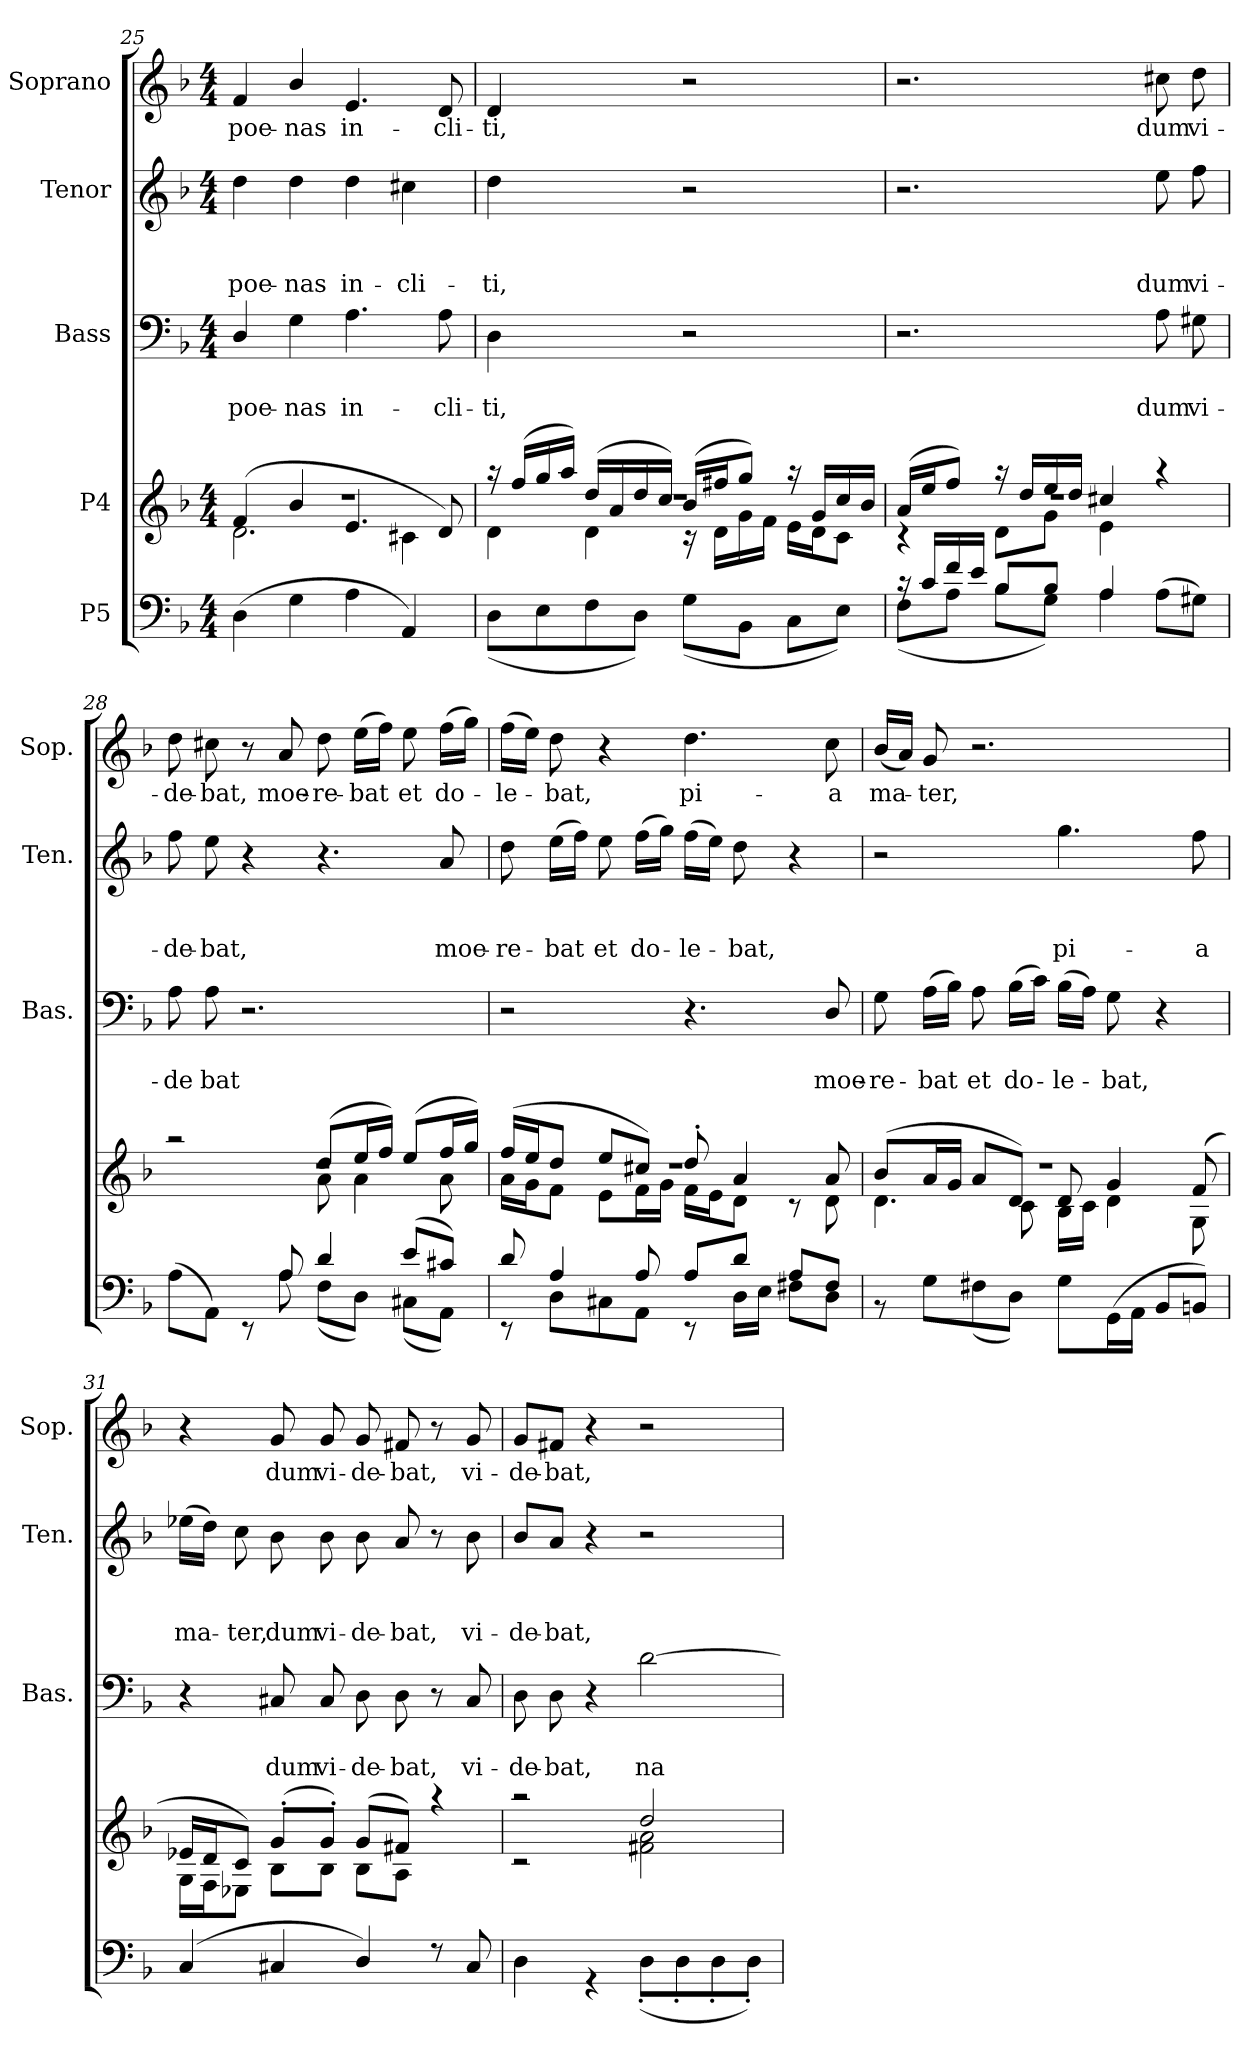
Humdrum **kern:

**kern	**kern	**kern	**text	**text	**kern	**text	**text	**text	**kern	**text
*part5	*part4	*part3	*part3	*part3	*part2	*part2	*part2	*part2	*part1	*part1
*staff5	*staff4	*staff3	*staff3	*staff3	*staff2	*staff2	*staff2	*staff2	*staff1	*staff1
*I"P5	*I"P4	*I"Bass	*	*	*I"Tenor	*	*	*	*I"Soprano	*
*	*	*I'Bas.	*	*	*I'Ten.	*	*	*	*I'Sop.	*
*clefF4	*clefG2	*clefF4	*	*	*clefG2	*	*	*	*clefG2	*
*	*	*	*	*	*ITrd7c12	*	*	*	*	*
*k[b-]	*k[b-]	*k[b-]	*	*	*k[b-]	*	*	*	*k[b-]	*
*F:	*F:	*F:	*	*	*F:	*	*	*	*F:	*
*M4/4	*M4/4	*M4/4	*	*	*M4/4	*	*	*	*M4/4	*
=25	=25	=25	=25	=25	=25	=25	=25	=25	=25	=25
*^	*^	*	*	*	*	*	*	*	*	*
*	*	*	*^	*	*	*	*	*	*	*	*	*
!	!	!	!	!	!	!	!LO:LY:b	!	!	!	!LO:LY:b	!	!LO:LY:b
(>4D\	1ryy	(>4f/	2.d\	1r	4D/	.	poe-	4d\	.	.	poe-	4f/	poe-
!	!	!	!	!	!	!	!LO:LY:b	!	!	!	!LO:LY:b	!	!LO:LY:b
4G\	.	4b-/	.	.	4G\	.	-nas	4d\	.	.	-nas	4b-/	-nas
!	!	!	!	!	!	!	!LO:LY:b	!	!	!	!LO:LY:b	!	!LO:LY:b
4A\	.	4.e/	.	.	4.A\	.	in-	4d\	.	.	in-	4.e/	in-
!	!	!	!	!	!	!	!	!	!	!	!LO:LY:b	!	!
4AA/)	.	.	4c#X\	.	.	.	.	4c#X\	.	.	-cli-	.	.
!	!	!	!	!	!	!	!LO:LY:b	!	!	!	!	!	!LO:LY:b
.	.	8d/)	.	.	8A\	.	-cli-	.	.	.	.	8d/	-cli-
=26	=26	=26	=26	=26	=26	=26	=26	=26	=26	=26	=26	=26	=26
!	!	!	!	!	!	!	!LO:LY:b	!	!	!	!LO:LY:b	!	!LO:LY:b
1ryy	(>8D\L	16raa	4d\	1r	4D\	.	-ti,	4d\	.	.	-ti,	4d/	-ti,
.	.	(>16ff/LL	.	.	.	.	.	.	.	.	.	.	.
.	8E\	16gg/	.	.	.	.	.	.	.	.	.	.	.
.	.	16aa/JJ)	.	.	.	.	.	.	.	.	.	.	.
.	8F\	(>16dd/LL	4d\	.	4ryy	.	.	4ryy	.	.	.	4ryy	.
.	.	16a/	.	.	.	.	.	.	.	.	.	.	.
.	8D\J)	16dd/	.	.	.	.	.	.	.	.	.	.	.
.	.	16cc/JJ)	.	.	.	.	.	.	.	.	.	.	.
.	(<8G\L	(>16b-/LL	16rc	.	2r	.	.	2r	.	.	.	2r	.
.	.	16ff#X/J	16d\LL	.	.	.	.	.	.	.	.	.	.
.	8BB-\J	8gg/J)	16g\	.	.	.	.	.	.	.	.	.	.
.	.	.	16f\JJ	.	.	.	.	.	.	.	.	.	.
.	8C\L	16raa	16e\LL	.	.	.	.	.	.	.	.	.	.
.	.	16g/LL	16d\J	.	.	.	.	.	.	.	.	.	.
.	8E\J)	16cc/	8c\J	.	.	.	.	.	.	.	.	.	.
.	.	16b-/JJ	.	.	.	.	.	.	.	.	.	.	.
=27	=27	=27	=27	=27	=27	=27	=27	=27	=27	=27	=27	=27	=27
16rc	(<8F\L	(>16a/LL	4rc	1r	2.r	.	.	2.r	.	.	.	2.r	.
16c/LL	.	16ee/J	.	.	.	.	.	.	.	.	.	.	.
16f/	8A\J	8ff/J)	.	.	.	.	.	.	.	.	.	.	.
16e/JJ	.	.	.	.	.	.	.	.	.	.	.	.	.
8B-/L	8B-\L	16raa	8d\L	.	.	.	.	.	.	.	.	.	.
.	.	16dd/LL	.	.	.	.	.	.	.	.	.	.	.
8B-/J	8G\J)	16ee/	8g\J	.	.	.	.	.	.	.	.	.	.
.	.	16dd/JJ	.	.	.	.	.	.	.	.	.	.	.
4A/	4A\	4cc#X/	4e\	.	.	.	.	.	.	.	.	.	.
!	!	!	!	!	!	!	!LO:LY:b	!	!	!	!LO:LY:b	!	!LO:LY:b
4ryy	(>8A\L	4raa	4ryy	.	8A\	.	dum	8e\	.	.	dum	8cc#X\	dum
!	!	!	!	!	!	!	!LO:LY:b	!	!	!	!LO:LY:b	!	!LO:LY:b
.	8G#X\J)	.	.	.	8G#X\	.	vi-	8f\	.	.	vi-	8dd\	vi-
!!LO:LB:g=z
=28	=28	=28	=28	=28	=28	=28	=28	=28	=28	=28	=28	=28	=28
!	!	!	!	!	!	!	!LO:LY:b	!	!	!	!LO:LY:b	!	!LO:LY:b
4.ryy	(>8A\L	2raa	2ryy	1r	8A\	.	-de	8f\	.	.	-de-	8dd\	-de-
!	!	!	!	!	!	!	!LO:LY:b	!	!	!	!LO:LY:b	!	!LO:LY:b
.	8AA\J)	.	.	.	8A\	.	bat	8e\	.	.	-bat,	8cc#X\	-bat,
.	8rEE	.	.	.	2.r	.	.	4r	.	.	.	8r	.
!	!	!	!	!	!	!	!	!	!	!	!	!	!LO:LY:b
8A/	8A\	.	.	.	.	.	.	.	.	.	.	8a/	moe-
!	!	!	!	!	!	!	!	!	!	!	!	!	!LO:LY:b
4d/	(<8F\L	(>8dd/L	8a\	.	.	.	.	4.r	.	.	.	8dd\	-re-
!	!	!	!	!	!	!	!	!	!	!	!	!	!LO:LY:b
.	8D\J)	16ee/L	4a\	.	.	.	.	.	.	.	.	(>16ee\LL	-bat
.	.	16ff/JJ)	.	.	.	.	.	.	.	.	.	16ff\JJ)	.
!	!	!	!	!	!	!	!	!	!	!	!	!	!LO:LY:b
(>8e/L	(<8C#X\L	(>8ee/L	.	.	.	.	.	.	.	.	.	8ee\	et
!	!	!	!	!	!	!	!	!	!	!	!LO:LY:b	!	!LO:LY:b
8c#X/J)	8AA\J)	16ff/L	8a\	.	.	.	.	8A/	.	.	moe-	(>16ff\LL	do-
.	.	16gg/JJ)	.	.	.	.	.	.	.	.	.	16gg\JJ)	.
=29	=29	=29	=29	=29	=29	=29	=29	=29	=29	=29	=29	=29	=29
!	!	!	!	!	!	!	!	!	!	!	!LO:LY:b	!	!LO:LY:b
8d/	8rEE	(>16ff/LL	16a\LL	1r	2r	.	.	8d\	.	.	-re-	(>16ff\LL	-le-
.	.	16ee/J	16g\J	.	.	.	.	.	.	.	.	16ee\JJ)	.
!	!	!	!	!	!	!	!	!	!	!	!LO:LY:b	!	!LO:LY:b
4A/	8D\L	8dd/J	8f\J	.	.	.	.	(>16e\LL	.	.	-bat	8dd\	-bat,
.	.	.	.	.	.	.	.	16f\JJ)	.	.	.	.	.
!	!	!	!	!	!	!	!	!	!	!	!LO:LY:b	!	!
.	8C#X\	8ee/L	8e\L	.	.	.	.	8e\	.	.	et	4r	.
!	!	!	!	!	!	!	!	!	!	!	!LO:LY:b	!	!
8A/	8AA\J	8cc#X/J)	16f\L	.	.	.	.	(>16f\LL	.	.	do-	.	.
.	.	.	16g\JJ	.	.	.	.	16g\JJ)	.	.	.	.	.
!	!	!	!	!	!	!	!	!	!	!	!LO:LY:b	!	!LO:LY:b
8A/L	8rEE	8dd'</	16f\LL	.	4.r	.	.	(>16f\LL	.	.	-le-	4.dd\	pi-
.	.	.	16e\J	.	.	.	.	16e\JJ)	.	.	.	.	.
!	!	!	!	!	!	!	!	!	!	!	!LO:LY:b	!	!
8d/J	16D\LL	4a/	8d\J	.	.	.	.	8d\	.	.	-bat,	.	.
.	16E\JJ	.	.	.	.	.	.	.	.	.	.	.	.
8A/L	8F#X\L	.	8rc	.	.	.	.	4r	.	.	.	.	.
!	!	!	!	!	!	!	!LO:LY:b	!	!	!	!	!	!LO:LY:b
8F#i/J	8D\J	8a/	8d\	.	8D/	.	moe-	.	.	.	.	8cc\	-a
=30	=30	=30	=30	=30	=30	=30	=30	=30	=30	=30	=30	=30	=30
!	!	!	!	!	!	!	!LO:LY:b	!	!	!	!	!	!LO:LY:b
1ryy	8r	(>8b-/L	4.d\	1r	8G\	.	-re-	2r	.	.	.	(<16b-/LL	ma-
.	.	.	.	.	.	.	.	.	.	.	.	16a/JJ)	.
!	!	!	!	!	!	!	!LO:LY:b	!	!	!	!	!	!LO:LY:b
.	8G\L	16a/L	.	.	(>16A\LL	.	-bat	.	.	.	.	8g/	-ter,
.	.	16g/JJ	.	.	16B-\JJ)	.	.	.	.	.	.	.	.
!	!	!	!	!	!	!	!LO:LY:b	!	!	!	!	!	!
.	(>8F#X\	8a/L	.	.	8A\	.	et	.	.	.	.	2.r	.
!	!	!	!	!	!	!	!LO:LY:b	!	!	!	!	!	!
.	8D\J)	8d/J)	8c\	.	(>16B-\LL	.	do-	.	.	.	.	.	.
.	.	.	.	.	16c\JJ)	.	.	.	.	.	.	.	.
!	!	!	!	!	!	!	!LO:LY:b	!	!	!	!LO:LY:b	!	!
.	8G\L	8d/	16B-\LL	.	(>16B-\LL	.	-le-	4.g\	.	.	pi-	.	.
.	.	.	16c\JJ	.	16A\JJ)	.	.	.	.	.	.	.	.
!	!	!	!	!	!	!	!LO:LY:b	!	!	!	!	!	!
.	(<16GG\L	4g/	4d\	.	8G\	.	-bat,	.	.	.	.	.	.
.	16AA\JJ	.	.	.	.	.	.	.	.	.	.	.	.
.	8BB-/L	.	.	.	4r	.	.	.	.	.	.	.	.
!	!	!	!	!	!	!	!	!	!	!	!LO:LY:b	!	!
.	8BBn/J)	(>8f/	8G\	.	.	.	.	8f\	.	.	-a	.	.
!!LO:PB:g=z
=31	=31	=31	=31	=31	=31	=31	=31	=31	=31	=31	=31	=31	=31
!	!	!	!	!	!	!	!	!	!	!	!LO:LY:b	!	!
(<4C/	1ryy	16e-X/LL	16G\LL	1ryy	4r	.	.	(>16e-X\LL	.	.	ma-	4r	.
.	.	16d/J	16F\J	.	.	.	.	16d\JJ)	.	.	.	.	.
!	!	!	!	!	!	!	!	!	!	!	!LO:LY:b	!	!
.	.	8c/J)	8E-X\J	.	.	.	.	8c\	.	.	-ter,	.	.
!	!	!	!	!	!	!	!LO:LY:b	!	!	!	!LO:LY:b	!	!LO:LY:b
4C#X/	.	(>8g'</L	8B-\L	.	8C#X/	.	dum	8B-\	.	.	dum	8g/	dum
!	!	!	!	!	!	!	!LO:LY:b	!	!	!	!LO:LY:b	!	!LO:LY:b
.	.	8g'</J)	8B-\J	.	8C#/	.	vi-	8B-\	.	.	vi-	8g/	vi-
!	!	!	!	!	!	!	!LO:LY:b	!	!	!	!LO:LY:b	!	!LO:LY:b
4D/)	.	(>8g/L	8B-\L	.	8D\	.	-de-	8B-\	.	.	-de-	8g/	-de-
!	!	!	!	!	!	!	!LO:LY:b	!	!	!	!LO:LY:b	!	!LO:LY:b
.	.	8f#X/J)	8A\J	.	8D\	.	-bat,	8A/	.	.	-bat,	8f#X/	-bat,
8r	.	4raa	4ryy	.	8r	.	.	8r	.	.	.	8r	.
!	!	!	!	!	!	!	!LO:LY:b	!	!	!	!LO:LY:b	!	!LO:LY:b
8C#/	.	.	.	.	8C#/	.	vi-	8B-\	.	.	vi-	8g/	vi-
=32	=32	=32	=32	=32	=32	=32	=32	=32	=32	=32	=32	=32	=32
!	!	!	!	!	!	!	!LO:LY:b	!	!	!	!LO:LY:b	!	!LO:LY:b
1ryy	4D\	2raa	2rc	1ryy	8D\	.	-de-	8B-/L	.	.	-de-	8g/L	-de-
!	!	!	!	!	!	!	!LO:LY:b	!	!	!	!LO:LY:b	!	!LO:LY:b
.	.	.	.	.	8D\	.	-bat,	8A/J	.	.	-bat,	8f#X/J	-bat,
.	4r	.	.	.	4r	.	.	4r	.	.	.	4r	.
!	!	!	!	!	!	!	!LO:LY:b	!	!	!	!	!	!
.	(>8D'>\L	2dd/	2f#X\ 2a\	.	[>2d\	.	na-	2r	.	.	.	2r	.
.	8D'>\	.	.	.	.	.	.	.	.	.	.	.	.
.	8D'>\	.	.	.	.	.	.	.	.	.	.	.	.
.	8D'>\J)	.	.	.	.	.	.	.	.	.	.	.	.
*v	*v	*	*	*	*	*	*	*	*	*	*	*	*
*	*v	*v	*v	*	*	*	*	*	*	*	*	*
=	=	=	=	=	=	=	=	=	=	=
*-	*-	*-	*-	*-	*-	*-	*-	*-	*-	*-
